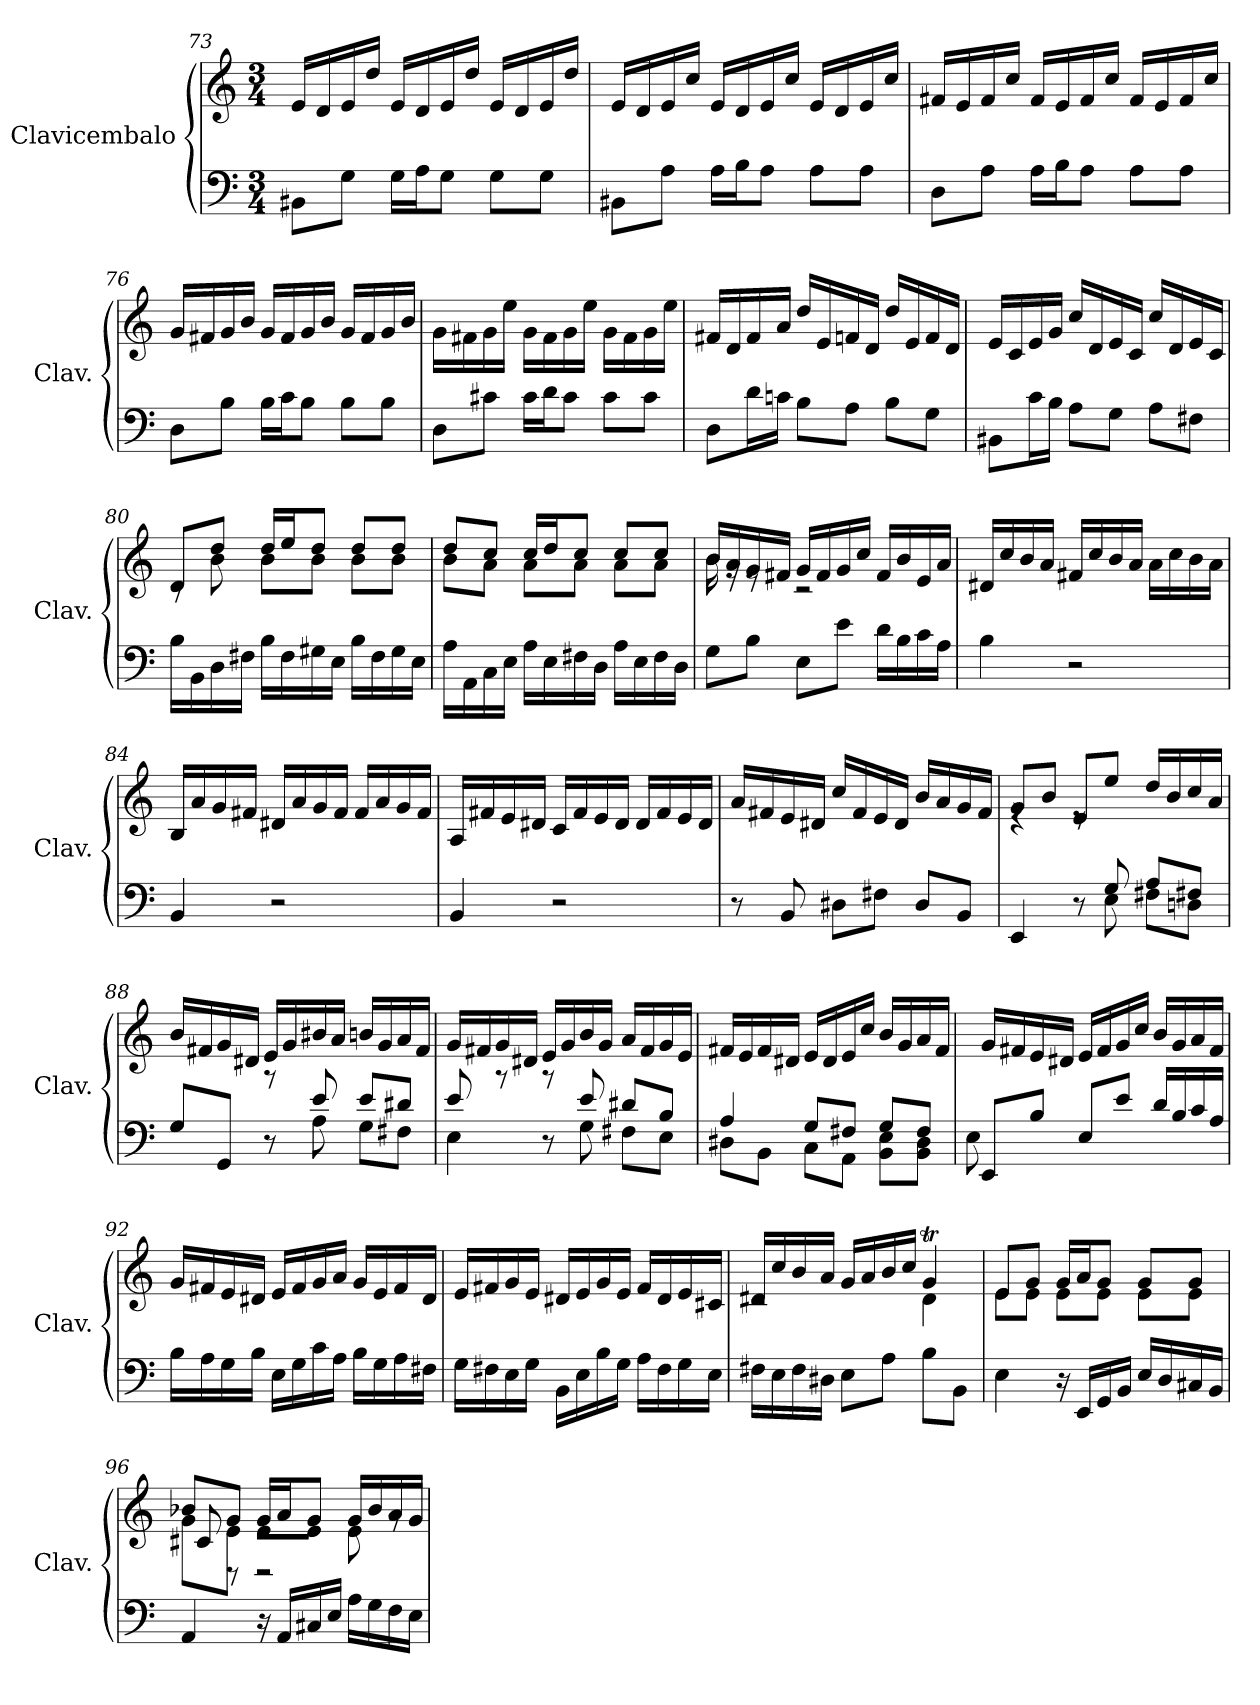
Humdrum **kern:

**kern	**kern
*part1	*part1
*staff2	*staff1
*I"Clavicembalo	*
*I'Clav.	*
*clefF4	*clefG2
*k[]	*k[]
*M3/4	*M3/4
=73	=73
8BB#X\L	16e/LL
.	16d/
8G\J	16e/
.	16dd/JJ
16G\LL	16e/LL
16A\J	16d/
8G\J	16e/
.	16dd/JJ
8G\L	16e/LL
.	16d/
8G\J	16e/
.	16dd/JJ
!!LO:LB:g=z
=74	=74
8BB#X\L	16e/LL
.	16d/
8A\J	16e/
.	16cc/JJ
16A\LL	16e/LL
16B\J	16d/
8A\J	16e/
.	16cc/JJ
8A\L	16e/LL
.	16d/
8A\J	16e/
.	16cc/JJ
=75	=75
8D\L	16f#X/LL
.	16e/
8A\J	16f#/
.	16cc/JJ
16A\LL	16f#/LL
16B\J	16e/
8A\J	16f#/
.	16cc/JJ
8A\L	16f#/LL
.	16e/
8A\J	16f#/
.	16cc/JJ
=76	=76
8D\L	16g/LL
.	16f#X/
8B\J	16g/
.	16b/JJ
16B\LL	16g/LL
16c\J	16f#/
8B\J	16g/
.	16b/JJ
8B\L	16g/LL
.	16f#/
8B\J	16g/
.	16b/JJ
=77	=77
8D\L	16g\LL
.	16f#X\
8c#X\J	16g\
.	16ee\JJ
16c#\LL	16g\LL
16d\J	16f#\
8c#\J	16g\
.	16ee\JJ
8c#\L	16g\LL
.	16f#\
8c#\J	16g\
.	16ee\JJ
!!LO:LB:g=z
=78	=78
8D\L	16f#X/LL
.	16d/
16d\L	16f#/
16cn\JJ	16a/JJ
8B\L	16dd/LL
.	16e/
8A\J	16fn/
.	16d/JJ
8B\L	16dd/LL
.	16e/
8G\J	16f/
.	16d/JJ
=79	=79
8BB#X\L	16e/LL
.	16c/
16c\L	16e/
16B\JJ	16g/JJ
8A\L	16cc/LL
.	16d/
8G\J	16e/
.	16c/JJ
8A\L	16cc/LL
.	16d/
8F#X\J	16e/
.	16c/JJ
=80	=80
*	*^
16B\LL	8d/L	8rc
16BB\	.	.
16D\	8dd/J	8b\
16F#X\JJ	.	.
16B\LL	16dd/LL	8b\L
16F#\	16ee/J	.
16G#X\	8dd/J	8b\J
16E\JJ	.	.
16B\LL	8dd/L	8b\L
16F#\	.	.
16G#\	8dd/J	8b\J
16E\JJ	.	.
=81	=81	=81
16A\LL	8dd/L	8b\L
16AA\	.	.
16C\	8cc/J	8a\J
16E\JJ	.	.
16A\LL	16cc/LL	8a\L
16E\	16dd/J	.
16F#X\	8cc/J	8a\J
16D\JJ	.	.
16A\LL	8cc/L	8a\L
16E\	.	.
16F#\	8cc/J	8a\J
16D\JJ	.	.
!!LO:LB:g=z	!!
=82	=82	=82
8G\L	16b/LL	16b\
.	16a/	16rg
8B\J	16g/	8re
.	16f#X/JJ	.
8E\L	16g/LL	2rc
.	16f#/	.
8e\J	16g/	.
.	16cc/JJ	.
16d\LL	16f#/LL	.
16B\	16b/	.
16c\	16e/	.
16A\JJ	16a/JJ	.
*	*v	*v
=83	=83
4B\	16d#X/LL
.	16cc/
.	16b/
.	16a/JJ
2r	16f#X/LL
.	16cc/
.	16b/
.	16a/JJ
.	16a\LL
.	16cc\
.	16b\
.	16a\JJ
=84	=84
4BB/	16B/LL
.	16a/
.	16g/
.	16f#X/JJ
2r	16d#X/LL
.	16a/
.	16g/
.	16f#/JJ
.	16f#/LL
.	16a/
.	16g/
.	16f#/JJ
!!LO:LB:g=z
=85	=85
4BB/	16A/LL
.	16f#X/
.	16e/
.	16d#X/JJ
2r	16c/LL
.	16f#/
.	16e/
.	16d#/JJ
.	16d#/LL
.	16f#/
.	16e/
.	16d#/JJ
=86	=86
8r	16a/LL
.	16f#X/
8BB/	16e/
.	16d#X/JJ
8D#X\L	16cc/LL
.	16f#/
8F#X\J	16e/
.	16d#/JJ
8D#/L	16b/LL
.	16a/
8BB/J	16g/
.	16f#/JJ
=87	=87
*^	*^
4.ryy	4EE/	8g/L	4re
.	.	8b/J	.
.	8r	8e/L	8re
8G/	8E\	8ee/J	4.ryy
8F#X\L	8A/L	16dd/LL	.
.	.	16b/	.
8Dn\J	8F#X/J	16cc/	.
.	.	16a/JJ	.
!!LO:LB:g=z	!!
=88	=88	=88	=88
4G/	8G/L	16b/LL	4ryy
.	.	16f#X/	.
.	8GG/J	16g/	.
.	.	16d#X/JJ	.
8ryy	8r	16e/LL	8rA
.	.	16g/	.
8e/	8A\	16b#X/	4.ryy
.	.	16a/JJ	.
8e/L	8G\L	16bn/LL	.
.	.	16g/	.
8d#X/J	8F#X\J	16a/	.
.	.	16f#/JJ	.
=89	=89	=89	=89
8e/	4E\	16g/LL	8ryy
.	.	16f#X/	.
4ryy	.	16g/	8rA
.	.	16d#X/JJ	.
.	8r	16e/LL	8rA
.	.	16g/	.
8e/	8G\	16b/	4.ryy
.	.	16g/JJ	.
8d#X/L	8F#X\L	16a/LL	.
.	.	16f#/	.
8B/J	8E\J	16g/	.
.	.	16e/JJ	.
*	*	*v	*v
=90	=90	=90
4A/	8D#X\L	16f#X/LL
.	.	16e/
.	8BB\J	16f#/
.	.	16d#X/JJ
8G/L	8C\L	16e/LL
.	.	16d#/
8F#X/J	8AA\J	16e/
.	.	16cc/JJ
8G/L	8BB\ 8E\L	16b/LL
.	.	16g/
8F#/J	8BB\ 8D#\J	16a/
.	.	16f#/JJ
!!LO:LB:g=z
=91	=91	=91
8EE/L	8E\	16g/LL
.	.	16f#X/
8B/J	2ryy	16e/
.	.	16d#X/JJ
8E/L	.	16e/LL
.	.	16f#/
8e/J	.	16g/
.	.	16cc/JJ
16d/LL	.	16b/LL
16B/	.	16g/
16c/	8ryy	16a/
16A/JJ	.	16f#/JJ
*v	*v	*
=92	=92
16B\LL	16g/LL
16A\	16f#X/
16G\	16e/
16B\JJ	16d#X/JJ
16E\LL	16e/LL
16G\	16f#/
16c\	16g/
16A\JJ	16a/JJ
16B\LL	16g/LL
16G\	16e/
16A\	16f#/
16F#X\JJ	16d#/JJ
=93	=93
16G\LL	16e/LL
16F#X\	16f#X/
16E\	16g/
16G\JJ	16e/JJ
16BB\LL	16d#X/LL
16E\	16e/
16B\	16g/
16G\JJ	16e/JJ
16A\LL	16f#/LL
16F#\	16d#/
16G\	16e/
16E\JJ	16c#X/JJ
!!LO:PB:g=z
=94	=94
*	*^
16F#X\LL	16d#X/LL	2rc
16E\	16cc/	.
16F#\	16b/	.
16D#X\JJ	16a/JJ	.
8E\L	16g/LL	.
.	16a/	.
8A\J	16b/	.
.	16cc/JJ	.
8B\L	4gT/	4d#\
8BB\J	.	.
=95	=95	=95
4E\	8e/L	8e\L
.	8g/J	8e\J
16r	16g/LL	8e\L
16EE/LL	16a/J	.
16GG/	8g/J	8e\J
16BB/JJ	.	.
16E/LL	8g/L	8e\L
16D/	.	.
16C#X/	8g/J	8e\J
16BB/JJ	.	.
=96	=96	=96
*	*	*^
4AA/	8b-X/L	8g\L	8c#X/
.	8g/J	8e\J	8rD
16r	16g/LL	8e\L	2rD
16AA/LL	16a/J	.	.
16C#X/	8g/J	8e\J	.
16E/JJ	.	.	.
16A\LL	16g/LL	8e\	.
16G\	16b-/	.	.
16F\	16a/	8rg	.
16E\JJ	16g/JJ	.	.
*	*v	*v	*v
=	=
*-	*-
